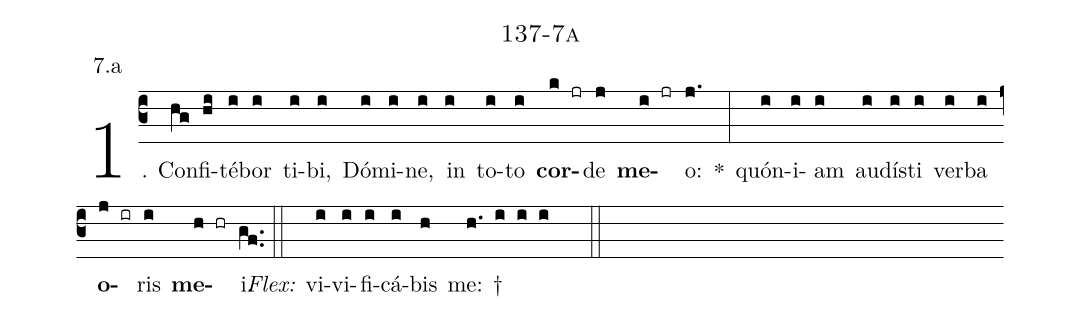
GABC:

name: 137-7a;
annotation: 7.a;
%%
(c3)1. Con(hg)fi(hi)té(i)bor(i) ti(i)bi,(i) Dó(i)mi(i)ne,(i) in(i) to(i)to(i) <b>cor</b>(k jr)de(j) <b>me</b>(i jr)o:(j.) *(:) quón(i)i(i)am(i) au(i)dís(i)ti(i) ver(i)ba(i) <b>o</b>(j ir)ris(i) <b>me</b>(h hr)i.(gf..) (::)
<i>Flex:</i>()  vi(i)vi(i)fi(i)cá(i)bis(h) me: †(h. i i i  ::)
